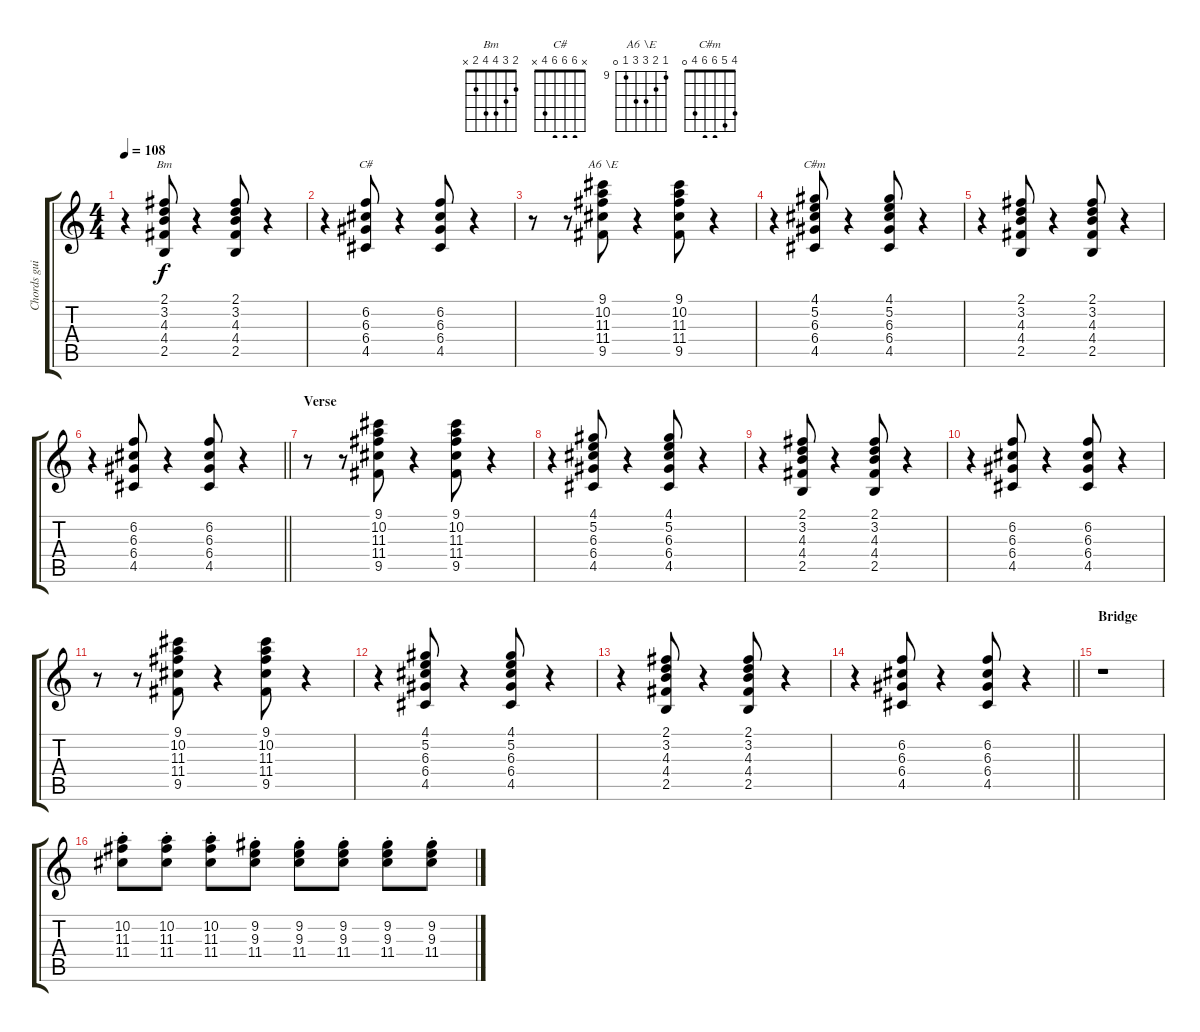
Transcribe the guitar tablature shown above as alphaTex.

\track ("Chords guitar" "Chords gui") {instrument electricguitarclean}
\staff {score tabs}
\tuning (E4 B3 G3 D3 A2 E2) {hide}
\chord ("Bm" 2 3 4 4 2 x)
\chord ("C#" x 6 6 6 4 x)
\chord ("A6 \\E" 9 10 11 11 9 0) {firstfret 9}
\chord ("C#m" 4 5 6 6 4 0)
\ts (4 4)
\tempo 108
\clef g2
\ks c
r.4{dy f} (2.1 3.2 4.3 4.4 2.5).8{ch "Bm"} r.4 (2.1 3.2 4.3 4.4 2.5).8 r.4 |
r.4 (6.2 6.3 6.4 4.5).8{ch "C#"} r.4 (6.2 6.3 6.4 4.5).8 r.4 |
r.8 r.8 (9.1 10.2 11.3 11.4 9.5).8{ch "A6 \\E"} r.4 (9.1 10.2 11.3 11.4 9.5).8 r.4 |
r.4 (4.1 5.2 6.3 6.4 4.5).8{ch "C#m"} r.4 (4.1 5.2 6.3 6.4 4.5).8 r.4 |
r.4 (2.1 3.2 4.3 4.4 2.5).8 r.4 (2.1 3.2 4.3 4.4 2.5).8 r.4 |
\barLineRight lightlight
r.4 (6.2 6.3 6.4 4.5).8 r.4 (6.2 6.3 6.4 4.5).8 r.4 |
\section ("" "Verse")
r.8 r.8 (9.1 10.2 11.3 11.4 9.5).8 r.4 (9.1 10.2 11.3 11.4 9.5).8 r.4 |
r.4 (4.1 5.2 6.3 6.4 4.5).8 r.4 (4.1 5.2 6.3 6.4 4.5).8 r.4 |
r.4 (2.1 3.2 4.3 4.4 2.5).8 r.4 (2.1 3.2 4.3 4.4 2.5).8 r.4 |
r.4 (6.2 6.3 6.4 4.5).8 r.4 (6.2 6.3 6.4 4.5).8 r.4 |
r.8 r.8 (9.1 10.2 11.3 11.4 9.5).8 r.4 (9.1 10.2 11.3 11.4 9.5).8 r.4 |
r.4 (4.1 5.2 6.3 6.4 4.5).8 r.4 (4.1 5.2 6.3 6.4 4.5).8 r.4 |
r.4 (2.1 3.2 4.3 4.4 2.5).8 r.4 (2.1 3.2 4.3 4.4 2.5).8 r.4 |
\barLineRight lightlight
r.4 (6.2 6.3 6.4 4.5).8 r.4 (6.2 6.3 6.4 4.5).8 r.4 |
\section ("" "Bridge")
r.1 |
(10.2{st} 11.3{st} 11.4{st}).8 (10.2{st} 11.3{st} 11.4{st}).8 (10.2{st} 11.3{st} 11.4{st}).8 (9.2{st} 9.3{st} 11.4{st}).8 (9.2{st} 9.3{st} 11.4{st}).8 (9.2{st} 9.3{st} 11.4{st}).8 (9.2{st} 9.3{st} 11.4{st}).8 (9.2{st} 9.3{st} 11.4{st}).8
